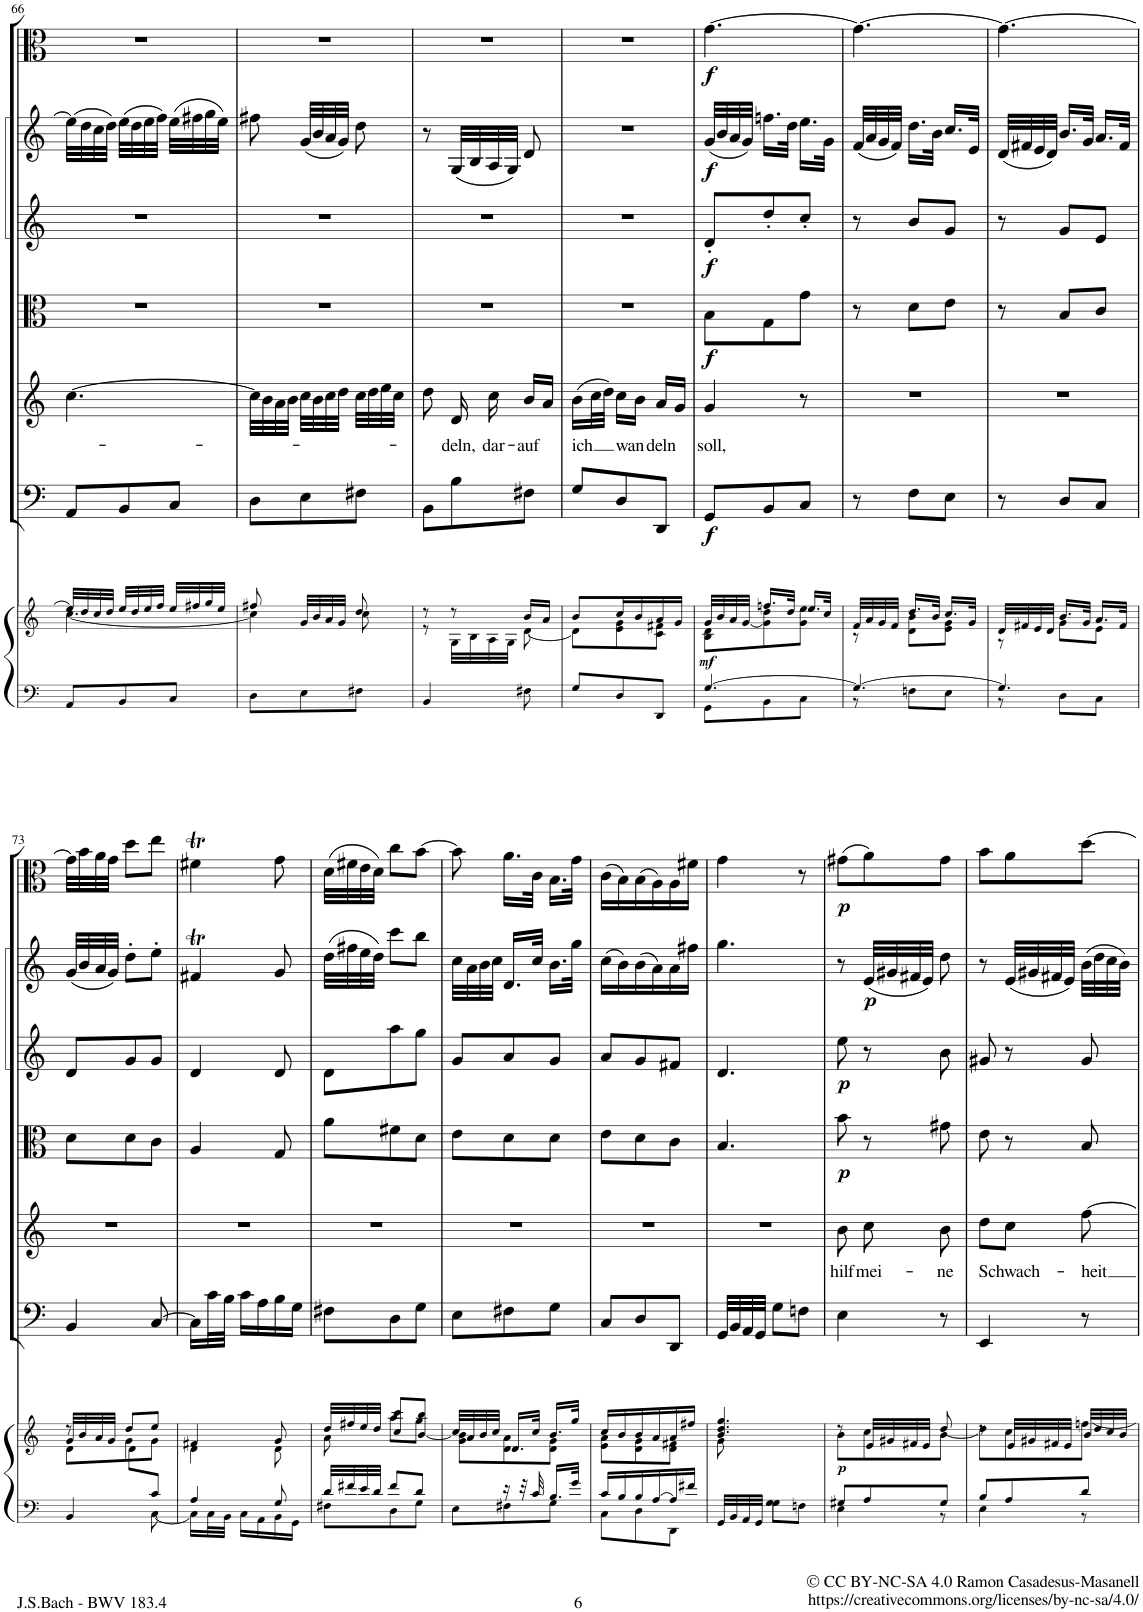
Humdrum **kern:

**kern	**kern	**dynam	**kern	**dynam	**kern	**text	**kern	**dynam	**kern	**dynam	**kern	**dynam	**kern	**dynam
*part7	*part7	*part7	*part6	*part6	*part5	*part5	*part4	*part4	*part3	*part3	*part2	*part2	*part1	*part1
*staff8	*staff7	*staff7/8	*staff6	*staff6	*staff5	*staff5	*staff4	*staff4	*staff3	*staff3	*staff2	*staff2	*staff1	*staff1
*I"Piano reduction	*	*	*I"Continuo	*	*I"Soprano	*	*I"Viola	*	*I"Violino II	*	*I"Violino I	*	*I"Oboe da caccia I.II.	*
*I'Pno	*	*	*	*	*	*	*I'Vla	*	*I'Vln	*	*I'Vln	*	*I'Ob	*
!!LO:PB:g=z
*clefF4	*clefG2	*	*clefF4	*	*clefG2	*	*clefC3	*	*clefG2	*	*clefG2	*	*clefC3	*
*k[]	*k[]	*	*k[]	*	*k[]	*	*k[]	*	*k[]	*	*k[]	*	*k[]	*
*M3/8	*M3/8	*	*M3/8	*	*M3/8	*	*M3/8	*	*M3/8	*	*M3/8	*	*M3/8	*
=66	=66	=66	=66	=66	=66	=66	=66	=66	=66	=66	=66	=66	=66	=66
*	*^	*	*	*	*	*	*	*	*	*	*	*	*	*
8AA/L	32ee/LLL]	[4.cc\	.	8AA/L	.	[4.cc\	.	4.r	.	4.r	.	(32ee\LLL]	.	4.r	.
.	32dd/	.	.	.	.	.	.	.	.	.	.	32dd\	.	.	.
.	32cc/	.	.	.	.	.	.	.	.	.	.	32cc\	.	.	.
.	32dd/JJJ	.	.	.	.	.	.	.	.	.	.	32dd\JJJ)	.	.	.
8BB/	32ee/LLL	.	.	8BB/	.	.	.	.	.	.	.	(32ee\LLL	.	.	.
.	32dd/	.	.	.	.	.	.	.	.	.	.	32dd\	.	.	.
.	32ee/	.	.	.	.	.	.	.	.	.	.	32ee\	.	.	.
.	32ff/JJJ	.	.	.	.	.	.	.	.	.	.	32ff\JJJ)	.	.	.
8C/J	32ee/LLL	.	.	8C/J	.	.	.	.	.	.	.	(32ee\LLL	.	.	.
.	32ff#X/	.	.	.	.	.	.	.	.	.	.	32ff#X\	.	.	.
.	32gg/	.	.	.	.	.	.	.	.	.	.	32gg\	.	.	.
.	32ee/JJJ	.	.	.	.	.	.	.	.	.	.	32ee\JJJ)	.	.	.
=67	=67	=67	=67	=67	=67	=67	=67	=67	=67	=67	=67	=67	=67	=67	=67
8D\L	8ff#X/	4cc\]	.	8D\L	.	32cc\LLL]	.	4.r	.	4.r	.	8ff#X\	.	4.r	.
.	.	.	.	.	.	32b\	.	.	.	.	.	.	.	.	.
.	.	.	.	.	.	32a\	.	.	.	.	.	.	.	.	.
.	.	.	.	.	.	32b\JJJ	.	.	.	.	.	.	.	.	.
8E\	32g/LLL	.	.	8E\	.	32cc\LLL	.	.	.	.	.	(32g/LLL	.	.	.
.	32b/	.	.	.	.	32b\	.	.	.	.	.	32b/	.	.	.
.	32a/	.	.	.	.	32cc\	.	.	.	.	.	32a/	.	.	.
.	32g/JJJ	.	.	.	.	32dd\JJJ	.	.	.	.	.	32g/JJJ)	.	.	.
8F#X\J	8dd/	8cc\	.	8F#X\J	.	32cc\LLL	.	.	.	.	.	8dd\	.	.	.
.	.	.	.	.	.	32dd\	.	.	.	.	.	.	.	.	.
.	.	.	.	.	.	32ee\	.	.	.	.	.	.	.	.	.
.	.	.	.	.	.	32cc\JJJ	.	.	.	.	.	.	.	.	.
=68	=68	=68	=68	=68	=68	=68	=68	=68	=68	=68	=68	=68	=68	=68	=68
4BB/	8r	8r	.	8BB\L	.	8dd\	.	4.r	.	4.r	.	8r	.	4.r	.
!	!	!	!	!	!	!	!LO:LY:b	!	!	!	!	!	!	!	!
.	8r	32G\LLL	.	8B\	.	16d/	-deln,	.	.	.	.	(32G/LLL	.	.	.
.	.	32B\	.	.	.	.	.	.	.	.	.	32B/	.	.	.
!	!	!	!	!	!	!	!LO:LY:b	!	!	!	!	!	!	!	!
.	.	32A\	.	.	.	16cc\	dar-	.	.	.	.	32A/	.	.	.
.	.	32G\JJJ	.	.	.	.	.	.	.	.	.	32G/JJJ)	.	.	.
!	!	!	!	!	!	!	!LO:LY:b	!	!	!	!	!	!	!	!
8F#X\	16b/LL	[8d\	.	8F#X\J	.	16b/LL	-auf	.	.	.	.	8d/	.	.	.
.	16a/JJ	.	.	.	.	16a/JJ	.	.	.	.	.	.	.	.	.
=69	=69	=69	=69	=69	=69	=69	=69	=69	=69	=69	=69	=69	=69	=69	=69
!	!	!	!	!	!	!	!LO:LY:b	!	!	!	!	!	!	!	!
8G/L	8b/L	8d\L]	.	8G/L	.	(16b\LL	ich	4.r	.	4.r	.	4.r	.	4.r	.
.	.	.	.	.	.	32cc\L	.	.	.	.	.	.	.	.	.
.	.	.	.	.	.	32dd\JJJ)	.	.	.	.	.	.	.	.	.
!	!	!	!	!	!	!	!LO:LY:b	!	!	!	!	!	!	!	!
8D/	16cc/L	8e\ 8g\	.	8D/	.	16cc\LL	wan-	.	.	.	.	.	.	.	.
.	16b/	.	.	.	.	16b\JJ	.	.	.	.	.	.	.	.	.
!	!	!	!	!	!	!	!LO:LY:b	!	!	!	!	!	!	!	!
8DD/J	16a/	8c\ 8f#X\J	.	8DD/J	.	16a/LL	-deln	.	.	.	.	.	.	.	.
.	16g/JJ	.	.	.	.	16g/JJ	.	.	.	.	.	.	.	.	.
=70	=70	=70	=70	=70	=70	=70	=70	=70	=70	=70	=70	=70	=70	=70	=70
*^	*	*	*	*	*	*	*	*	*	*	*	*	*	*	*
!	!	!	!	!LO:DY:b	!	!LO:DY:b	!	!LO:LY:b	!	!LO:DY:b	!	!LO:DY:b	!	!LO:DY:b	!	!LO:DY:b
[4.G/	8GG\L	32g/LLL	8B\ 8d\L	mf	8GG/L	f	4g/	soll,	8B\L	f	8d'/L	f	(32g/LLL	f	[4.g\	f
.	.	32b/	.	.	.	.	.	.	.	.	.	.	32b/	.	.	.
.	.	32a/	.	.	.	.	.	.	.	.	.	.	32a/	.	.	.
.	.	[<32g/JJJ	.	.	.	.	.	.	.	.	.	.	32g/JJJ)	.	.	.
.	8BB\	16.ffn/LL	8g\] 8dd\	.	8BB/	.	.	.	8G\	.	8dd'/	.	16.ffn\LL	.	.	.
.	.	32dd/JJk	.	.	.	.	.	.	.	.	.	.	32dd\JJk	.	.	.
.	8C\J	16.ee/LL	8g\ 8ee\J	.	8C/J	.	8r	.	8g\J	.	8cc'/J	.	16.ee\LL	.	.	.
.	.	32cc/JJk	.	.	.	.	.	.	.	.	.	.	32g\JJk	.	.	.
=71	=71	=71	=71	=71	=71	=71	=71	=71	=71	=71	=71	=71	=71	=71	=71	=71
4.G/_	8r	32f/LLL	8r	.	8r	.	4.r	.	8r	.	8r	.	(32f/LLL	.	4.g\_	.
.	.	32a/	.	.	.	.	.	.	.	.	.	.	32a/	.	.	.
.	.	32g/	.	.	.	.	.	.	.	.	.	.	32g/	.	.	.
.	.	32f/JJJ	.	.	.	.	.	.	.	.	.	.	32f/JJJ)	.	.	.
.	8Fn\L	16.dd/LL	8d\ 8b\L	.	8F\L	.	.	.	8d\L	.	8b/L	.	16.dd\LL	.	.	.
.	.	32b/JJk	.	.	.	.	.	.	.	.	.	.	32b\JJk	.	.	.
.	8E\J	16.cc/LL	8e\ 8g\J	.	8E\J	.	.	.	8e\J	.	8g/J	.	16.cc/LL	.	.	.
.	.	32g/JJk	.	.	.	.	.	.	.	.	.	.	32e/JJk	.	.	.
=72	=72	=72	=72	=72	=72	=72	=72	=72	=72	=72	=72	=72	=72	=72	=72	=72
4.G/]	8r	32d/LLL	8r	.	8r	.	4.r	.	8r	.	8r	.	(32d/LLL	.	4.g\_	.
.	.	32f#X/	.	.	.	.	.	.	.	.	.	.	32f#X/	.	.	.
.	.	32e/	.	.	.	.	.	.	.	.	.	.	32e/	.	.	.
.	.	32d/JJJ	.	.	.	.	.	.	.	.	.	.	32d/JJJ)	.	.	.
.	8D\L	16.b/LL	8g\L	.	8D/L	.	.	.	8B/L	.	8g/L	.	16.b/LL	.	.	.
.	.	32g/JJk	.	.	.	.	.	.	.	.	.	.	32g/JJk	.	.	.
.	8C\J	16.a/LL	8e\J	.	8C/J	.	.	.	8c/J	.	8e/J	.	16.a/LL	.	.	.
.	.	32f#/JJk	.	.	.	.	.	.	.	.	.	.	32f#/JJk	.	.	.
!!LO:LB:g=z
=73	=73	=73	=73	=73	=73	=73	=73	=73	=73	=73	=73	=73	=73	=73	=73	=73
*	*	*	*^	*	*	*	*	*	*	*	*	*	*	*	*	*
8r	4BB/	32g/LLL	8d\L	8ryy	.	4BB/	.	4.r	.	8d\L	.	8d/L	.	(32g/LLL	.	32g\LLL]	.
.	.	32b/	.	.	.	.	.	.	.	.	.	.	.	32b/	.	32b\	.
.	.	32a/	.	.	.	.	.	.	.	.	.	.	.	32a/	.	32a\	.
.	.	32g/JJJ	.	.	.	.	.	.	.	.	.	.	.	32g/JJJ)	.	32g\JJJ	.
8ryy	.	8dd/L	8g\	8d\L	.	.	.	.	.	8d\	.	8g/	.	8dd'\L	.	8dd\L	.
8c/J	[8C\	8ee/J	8g\J	8ryy	.	[8C/	.	.	.	8c\J	.	8g/J	.	8ee'\J	.	8ee\J	.
*	*	*	*v	*v	*	*	*	*	*	*	*	*	*	*	*	*	*
=74	=74	=74	=74	=74	=74	=74	=74	=74	=74	=74	=74	=74	=74	=74	=74	=74
4A/	16C\LL]	4f#X/	4d\	.	16C\LL]	.	4.r	.	4A/	.	4d/	.	4f#Xt/	.	4f#Xt\	.
.	32C\L	.	.	.	32c\L	.	.	.	.	.	.	.	.	.	.	.
.	32BB\JJJ	.	.	.	32B\JJJ	.	.	.	.	.	.	.	.	.	.	.
.	16C\LL	.	.	.	16c\LL	.	.	.	.	.	.	.	.	.	.	.
.	16AA\	.	.	.	16A\	.	.	.	.	.	.	.	.	.	.	.
8G/	16BB\	8g/	8d\	.	16B\	.	.	.	8G/	.	8d/	.	8g/	.	8g\	.
.	16GG\JJ	.	.	.	16G\JJ	.	.	.	.	.	.	.	.	.	.	.
=75	=75	=75	=75	=75	=75	=75	=75	=75	=75	=75	=75	=75	=75	=75	=75	=75
32d/LLL	8F#X\L	32dd/LLL	8a\	.	8F#X\L	.	4.r	.	8a\L	.	8d\L	.	(32dd\LLL	.	(32d\LLL	.
32f#X/	.	32ff#X/	.	.	.	.	.	.	.	.	.	.	32ff#X\	.	32f#X\	.
32e/	.	32ee/	.	.	.	.	.	.	.	.	.	.	32ee\	.	32e\	.
32d/JJJ	.	32dd/JJJ	.	.	.	.	.	.	.	.	.	.	32dd\JJJ)	.	32d\JJJ)	.
8f#/L	8D\	8cc/ 8ccc/L	8aa\L	.	8D\	.	.	.	8f#X\	.	8aa\	.	8ccc\L	.	8cc\L	.
8d/J	8G\J	[<8b/ 8bb/J	8gg\J	.	8G\J	.	.	.	8d\J	.	8gg\J	.	8bb\J	.	[8b\J	.
=76	=76	=76	=76	=76	=76	=76	=76	=76	=76	=76	=76	=76	=76	=76	=76	=76
8ryy	8E\L	32cc/LLL	8g\ 8b\]L	.	8E\L	.	4.r	.	8e\L	.	8g/L	.	32cc\LLL	.	8b\]	.
.	.	32a/	.	.	.	.	.	.	.	.	.	.	32a\	.	.	.
.	.	32b/	.	.	.	.	.	.	.	.	.	.	32b\	.	.	.
.	.	32cc/JJJ	.	.	.	.	.	.	.	.	.	.	32cc\JJJ	.	.	.
16r	8F#X\	16.d/LL	8d\ 8a\	.	8F#X\	.	.	.	8d\	.	8a/	.	16.d/LL	.	16.a\LL	.
32r	.	.	.	.	.	.	.	.	.	.	.	.	.	.	.	.
32c/	.	32cc/JJk	.	.	.	.	.	.	.	.	.	.	32cc/JJk	.	32c\JJk	.
16.B/LL	8G\J	16.b/LL	8d\ 8g\J	.	8G\J	.	.	.	8d\J	.	8g/J	.	16.b\LL	.	16.B\LL	.
32g/JJk	.	32gg/JJk	.	.	.	.	.	.	.	.	.	.	32gg\JJk	.	32g\JJk	.
=77	=77	=77	=77	=77	=77	=77	=77	=77	=77	=77	=77	=77	=77	=77	=77	=77
16c/LL	8C\L	16cc/LL	8e\ 8a\L	.	8C/L	.	4.r	.	8e\L	.	8a/L	.	(16cc\LL	.	(16c\LL	.
16B/	.	16b/	.	.	.	.	.	.	.	.	.	.	16b\)	.	16B\)	.
16B/	8D\	16b/	8d\ 8g\	.	8D/	.	.	.	8d\	.	8g/	.	(16b\	.	(16B\	.
[16A/	.	16a/	.	.	.	.	.	.	.	.	.	.	16a\)	.	16A\)	.
16A/]	8DD\J	16a/	8d\ 8f#X\J	.	8DD/J	.	.	.	8c\J	.	8f#X/J	.	16a\	.	16A\	.
16f#X/JJ	.	16ff#X/JJ	.	.	.	.	.	.	.	.	.	.	16ff#X\JJ	.	16f#X\JJ	.
=78	=78	=78	=78	=78	=78	=78	=78	=78	=78	=78	=78	=78	=78	=78	=78	=78
8ryy	32GG/LLL	4.b/ 4.dd/ 4.gg/	8g\	.	32GG/LLL	.	4.r	.	4.B/	.	4.d/	.	4.gg\	.	4g\	.
.	32BB/	.	.	.	32BB/	.	.	.	.	.	.	.	.	.	.	.
.	32AA/	.	.	.	32AA/	.	.	.	.	.	.	.	.	.	.	.
.	32GG/JJJ	.	.	.	32GG/JJJ	.	.	.	.	.	.	.	.	.	.	.
4G\	8G\L	.	4ryy	.	8G\L	.	.	.	.	.	.	.	.	.	.	.
.	8Fn\J	.	.	.	8Fn\J	.	.	.	.	.	.	.	.	.	8r	.
=79	=79	=79	=79	=79	=79	=79	=79	=79	=79	=79	=79	=79	=79	=79	=79	=79
!	!	!	!	!LO:DY:b	!	!	!	!LO:LY:b	!	!LO:DY:b	!	!LO:DY:b	!	!	!	!LO:DY:b
8G#X/L	4E\	8r	8b\L	p	4E\	.	8b\	hilf	8b\	p	8ee\	p	8r	.	(8g#X\L	p
!	!	!	!	!	!	!	!	!LO:LY:b	!	!	!	!	!	!LO:DY:b	!	!
8A/	.	32e/LLL	8cc\	.	.	.	8cc\	mei-	8r	.	8r	.	(32e/LLL	p	8a\)	.
.	.	32g#X/	.	.	.	.	.	.	.	.	.	.	32g#X/	.	.	.
.	.	32f#X/	.	.	.	.	.	.	.	.	.	.	32f#X/	.	.	.
.	.	32e/JJJ	.	.	.	.	.	.	.	.	.	.	32e/JJJ)	.	.	.
!	!	!	!	!	!	!	!	!LO:LY:b	!	!	!	!	!	!	!	!
8G#/J	8r	[<8dd/	8b\J	.	8r	.	8b\	-ne	8g#X\	.	8b\	.	8dd\	.	8g#\J	.
=80	=80	=80	=80	=80	=80	=80	=80	=80	=80	=80	=80	=80	=80	=80	=80	=80
!	!	!	!	!	!	!	!	!LO:LY:b	!	!	!	!	!	!	!	!
8B/L	4E\	8r	8dd\L]	.	4EE/	.	8dd\L	Schwach-	8e\	.	8g#X/	.	8r	.	8b\L	.
8A/	.	32e/LLL	8cc\	.	.	.	8cc\J	.	8r	.	8r	.	(32e/LLL	.	8a\	.
.	.	32g#X/	.	.	.	.	.	.	.	.	.	.	32g#X/	.	.	.
.	.	32f#X/	.	.	.	.	.	.	.	.	.	.	32f#X/	.	.	.
.	.	32e/JJJ	.	.	.	.	.	.	.	.	.	.	32e/JJJ)	.	.	.
!	!	!	!	!	!	!	!	!LO:LY:b	!	!	!	!	!	!	!	!
8d/J	8r	32b/LLL	[8ffn\J	.	8r	.	[8ff\	-heit	8B/	.	8g#/	.	(32b\LLL	.	[8dd\J	.
.	.	32dd/	.	.	.	.	.	.	.	.	.	.	32dd\	.	.	.
.	.	32cc/	.	.	.	.	.	.	.	.	.	.	32cc\	.	.	.
.	.	32b/JJJ	.	.	.	.	.	.	.	.	.	.	32b\JJJ)	.	.	.
*v	*v	*	*	*	*	*	*	*	*	*	*	*	*	*	*	*
*	*v	*v	*	*	*	*	*	*	*	*	*	*	*	*	*
=	=	=	=	=	=	=	=	=	=	=	=	=	=	=
*-	*-	*-	*-	*-	*-	*-	*-	*-	*-	*-	*-	*-	*-	*-
